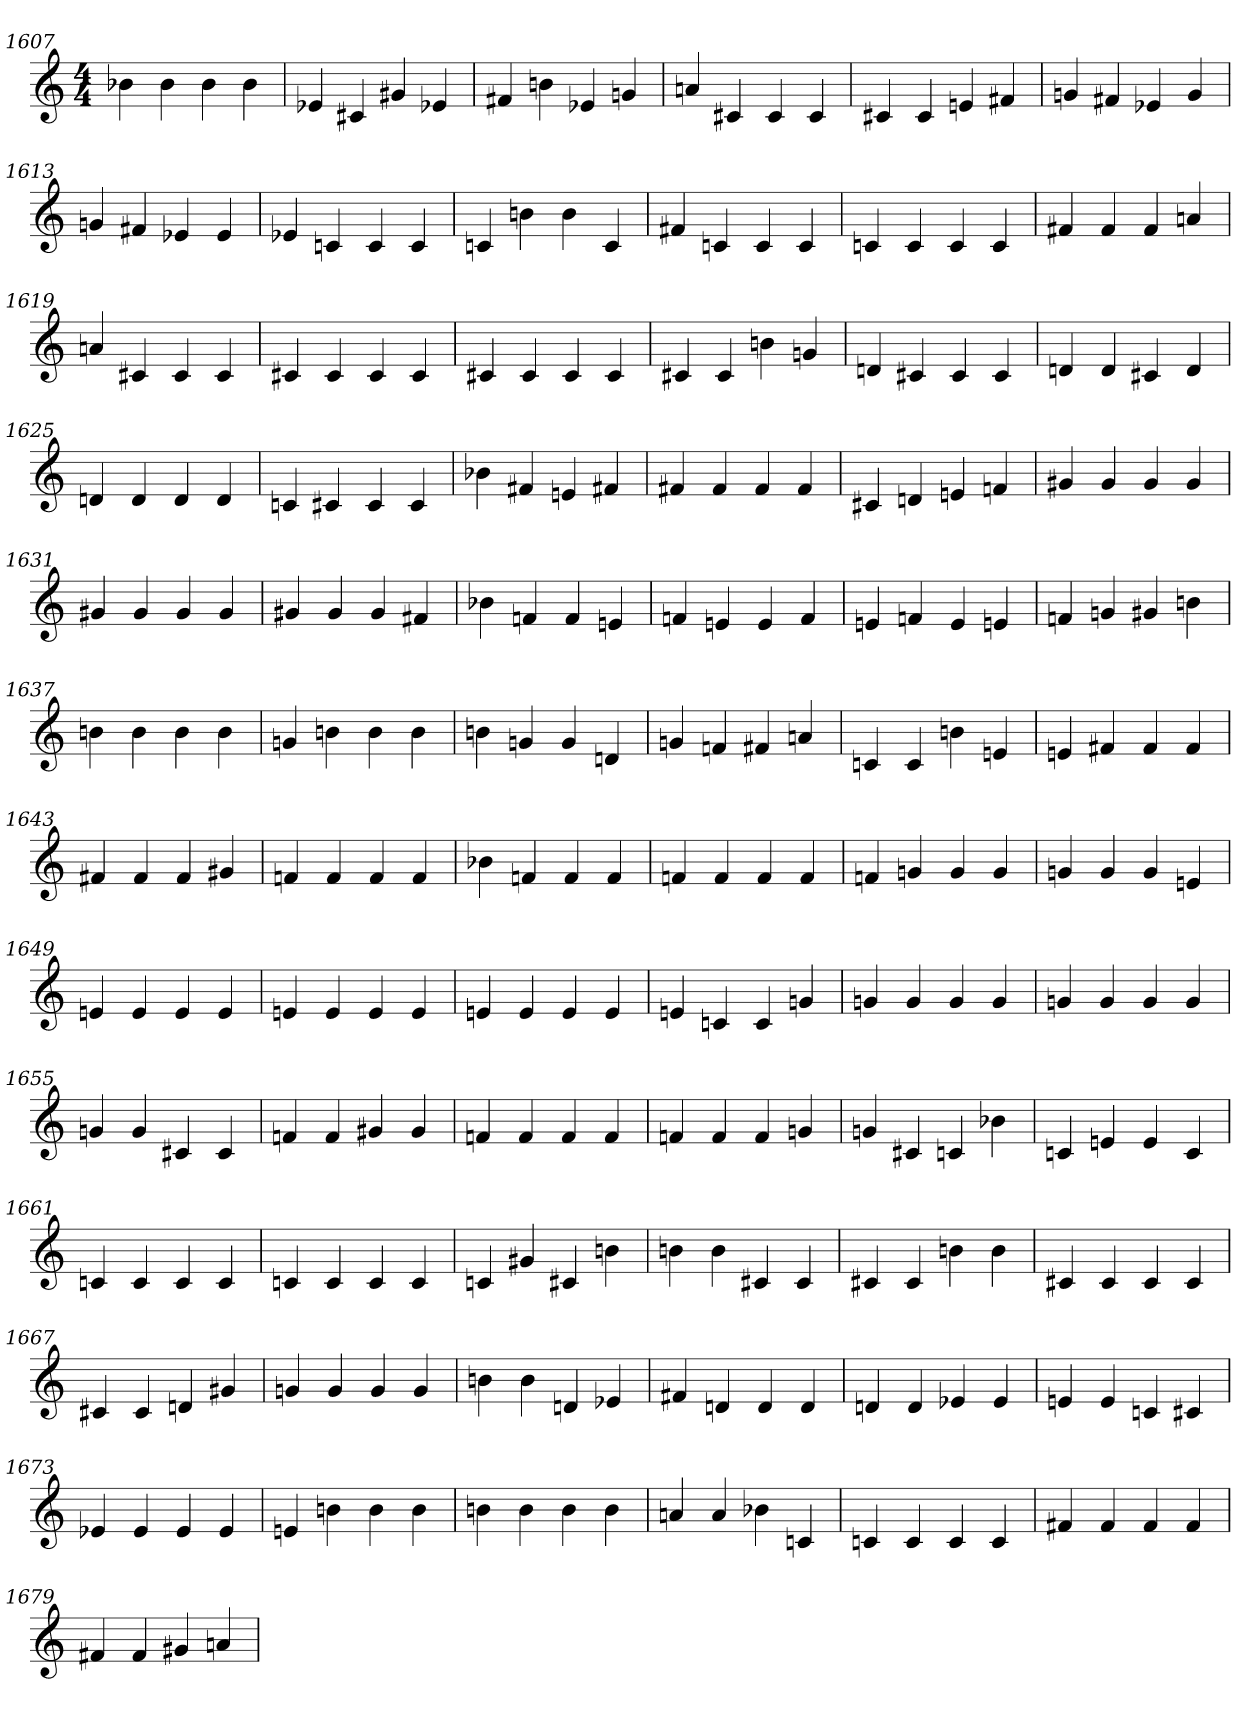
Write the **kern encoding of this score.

**kern
*part1
*staff1
*clefG2
*M4/4
=1607
4b-X
4b-
4b-
4b-
=1608
4e-X
4c#X
4g#X
4e-X
=1609
4f#X
4bn
4e-X
4gn
=1610
4an
4c#X
4c#
4c#
=1611
4c#X
4c#
4en
4f#X
=1612
4gn
4f#X
4e-X
4g
=1613
4gn
4f#X
4e-X
4e-
=1614
4e-X
4cn
4c
4c
=1615
4cn
4bn
4b
4c
=1616
4f#X
4cn
4c
4c
=1617
4cn
4c
4c
4c
=1618
4f#X
4f#
4f#
4an
=1619
4an
4c#X
4c#
4c#
=1620
4c#X
4c#
4c#
4c#
=1621
4c#X
4c#
4c#
4c#
=1622
4c#X
4c#
4bn
4gn
=1623
4dn
4c#X
4c#
4c#
=1624
4dn
4d
4c#X
4d
=1625
4dn
4d
4d
4d
=1626
4cn
4c#X
4c#
4c#
=1627
4b-X
4f#X
4en
4f#X
=1628
4f#X
4f#
4f#
4f#
=1629
4c#X
4dn
4en
4fn
=1630
4g#X
4g#
4g#
4g#
=1631
4g#X
4g#
4g#
4g#
=1632
4g#X
4g#
4g#
4f#X
=1633
4b-X
4fn
4f
4en
=1634
4fn
4en
4e
4f
=1635
4en
4fn
4e
4en
=1636
4fn
4gn
4g#X
4bn
=1637
4bn
4b
4b
4b
=1638
4gn
4bn
4b
4b
=1639
4bn
4gn
4g
4dn
=1640
4gn
4fn
4f#X
4an
=1641
4cn
4c
4bn
4en
=1642
4en
4f#X
4f#
4f#
=1643
4f#X
4f#
4f#
4g#X
=1644
4fn
4f
4f
4f
=1645
4b-X
4fn
4f
4f
=1646
4fn
4f
4f
4f
=1647
4fn
4gn
4g
4g
=1648
4gn
4g
4g
4en
=1649
4en
4e
4e
4e
=1650
4en
4e
4e
4e
=1651
4en
4e
4e
4e
=1652
4en
4cn
4c
4gn
=1653
4gn
4g
4g
4g
=1654
4gn
4g
4g
4g
=1655
4gn
4g
4c#X
4c#
=1656
4fn
4f
4g#X
4g#
=1657
4fn
4f
4f
4f
=1658
4fn
4f
4f
4gn
=1659
4gn
4c#X
4cn
4b-X
=1660
4cn
4en
4e
4c
=1661
4cn
4c
4c
4c
=1662
4cn
4c
4c
4c
=1663
4cn
4g#X
4c#X
4bn
=1664
4bn
4b
4c#X
4c#
=1665
4c#X
4c#
4bn
4b
=1666
4c#X
4c#
4c#
4c#
=1667
4c#X
4c#
4dn
4g#X
=1668
4gn
4g
4g
4g
=1669
4bn
4b
4dn
4e-X
=1670
4f#X
4dn
4d
4d
=1671
4dn
4d
4e-X
4e-
=1672
4en
4e
4cn
4c#X
=1673
4e-X
4e-
4e-
4e-
=1674
4en
4bn
4b
4b
=1675
4bn
4b
4b
4b
=1676
4an
4a
4b-X
4cn
=1677
4cn
4c
4c
4c
=1678
4f#X
4f#
4f#
4f#
=1679
4f#X
4f#
4g#X
4an
=
*-
